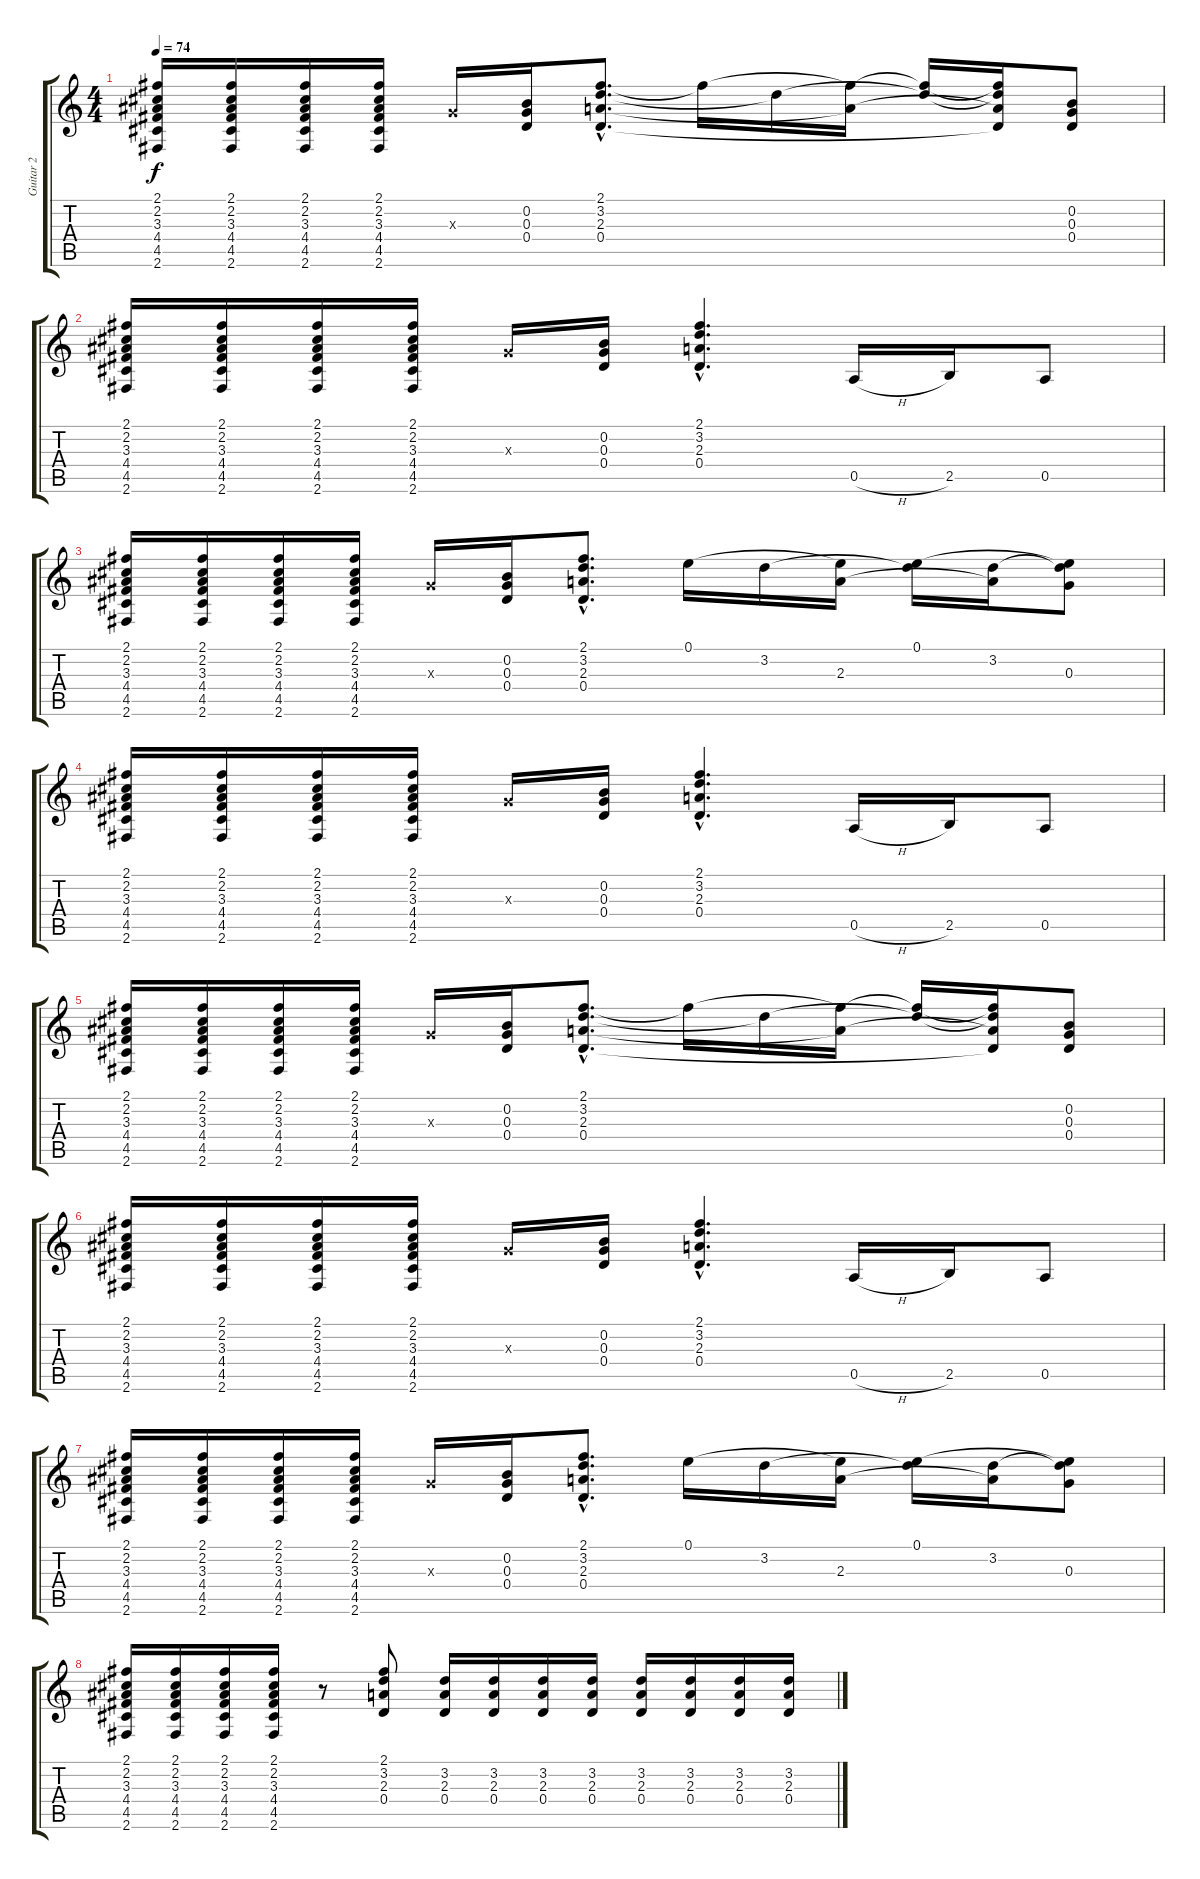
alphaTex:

\track ("Guitar 2" "Guitar 2") {instrument acousticguitarsteel}
\staff {score tabs}
\tuning (E4 B3 G3 D3 A2 E2) {hide}
\ts (4 4)
\tempo 74
\clef g2
\ks c
(2.1 2.2 3.3 4.4 4.5 2.6).16{dy f} (2.1 2.2 3.3 4.4 4.5 2.6).16 (2.1 2.2 3.3 4.4 4.5 2.6).16 (2.1 2.2 3.3 4.4 4.5 2.6).16 0.3{x}.16 (0.2 0.3 0.4).16 (2.1{hac} 3.2{hac} 2.3{hac} 0.4{hac}).8{d} 2.1{t}.16 3.2{t}.16 (2.1{t} 2.3{t}).16 (2.1{t} 3.2{t}).16 (2.1{t} 3.2{t} 2.3{t} 0.4{t}).16 (0.2 0.3 0.4).8 |
(2.1 2.2 3.3 4.4 4.5 2.6).16 (2.1 2.2 3.3 4.4 4.5 2.6).16 (2.1 2.2 3.3 4.4 4.5 2.6).16 (2.1 2.2 3.3 4.4 4.5 2.6).16 0.3{x}.16 (0.2 0.3 0.4).16 (2.1{hac} 3.2{hac} 2.3{hac} 0.4{hac}).4{d} 0.5{h}.16 2.5.16 0.5.8 |
(2.1 2.2 3.3 4.4 4.5 2.6).16 (2.1 2.2 3.3 4.4 4.5 2.6).16 (2.1 2.2 3.3 4.4 4.5 2.6).16 (2.1 2.2 3.3 4.4 4.5 2.6).16 0.3{x}.16 (0.2 0.3 0.4).16 (2.1{hac} 3.2{hac} 2.3{hac} 0.4{hac}).8{d} 0.1.16 3.2.16 (0.1{t} 2.3).16 (0.1 3.2{t}).16 (3.2 2.3{t}).16 (0.1{t} 3.2{t} 0.3).8 |
(2.1 2.2 3.3 4.4 4.5 2.6).16 (2.1 2.2 3.3 4.4 4.5 2.6).16 (2.1 2.2 3.3 4.4 4.5 2.6).16 (2.1 2.2 3.3 4.4 4.5 2.6).16 0.3{x}.16 (0.2 0.3 0.4).16 (2.1{hac} 3.2{hac} 2.3{hac} 0.4{hac}).4{d} 0.5{h}.16 2.5.16 0.5.8 |
(2.1 2.2 3.3 4.4 4.5 2.6).16 (2.1 2.2 3.3 4.4 4.5 2.6).16 (2.1 2.2 3.3 4.4 4.5 2.6).16 (2.1 2.2 3.3 4.4 4.5 2.6).16 0.3{x}.16 (0.2 0.3 0.4).16 (2.1{hac} 3.2{hac} 2.3{hac} 0.4{hac}).8{d} 2.1{t}.16 3.2{t}.16 (2.1{t} 2.3{t}).16 (2.1{t} 3.2{t}).16 (2.1{t} 3.2{t} 2.3{t} 0.4{t}).16 (0.2 0.3 0.4).8 |
(2.1 2.2 3.3 4.4 4.5 2.6).16 (2.1 2.2 3.3 4.4 4.5 2.6).16 (2.1 2.2 3.3 4.4 4.5 2.6).16 (2.1 2.2 3.3 4.4 4.5 2.6).16 0.3{x}.16 (0.2 0.3 0.4).16 (2.1{hac} 3.2{hac} 2.3{hac} 0.4{hac}).4{d} 0.5{h}.16 2.5.16 0.5.8 |
(2.1 2.2 3.3 4.4 4.5 2.6).16 (2.1 2.2 3.3 4.4 4.5 2.6).16 (2.1 2.2 3.3 4.4 4.5 2.6).16 (2.1 2.2 3.3 4.4 4.5 2.6).16 0.3{x}.16 (0.2 0.3 0.4).16 (2.1{hac} 3.2{hac} 2.3{hac} 0.4{hac}).8{d} 0.1.16 3.2.16 (0.1{t} 2.3).16 (0.1 3.2{t}).16 (3.2 2.3{t}).16 (0.1{t} 3.2{t} 0.3).8 |
(2.1 2.2 3.3 4.4 4.5 2.6).16 (2.1 2.2 3.3 4.4 4.5 2.6).16 (2.1 2.2 3.3 4.4 4.5 2.6).16 (2.1 2.2 3.3 4.4 4.5 2.6).16 r.8 (2.1 3.2 2.3 0.4).8 (3.2 2.3 0.4).16 (3.2 2.3 0.4).16 (3.2 2.3 0.4).16 (3.2 2.3 0.4).16 (3.2 2.3 0.4).16 (3.2 2.3 0.4).16 (3.2 2.3 0.4).16 (3.2 2.3 0.4).16
